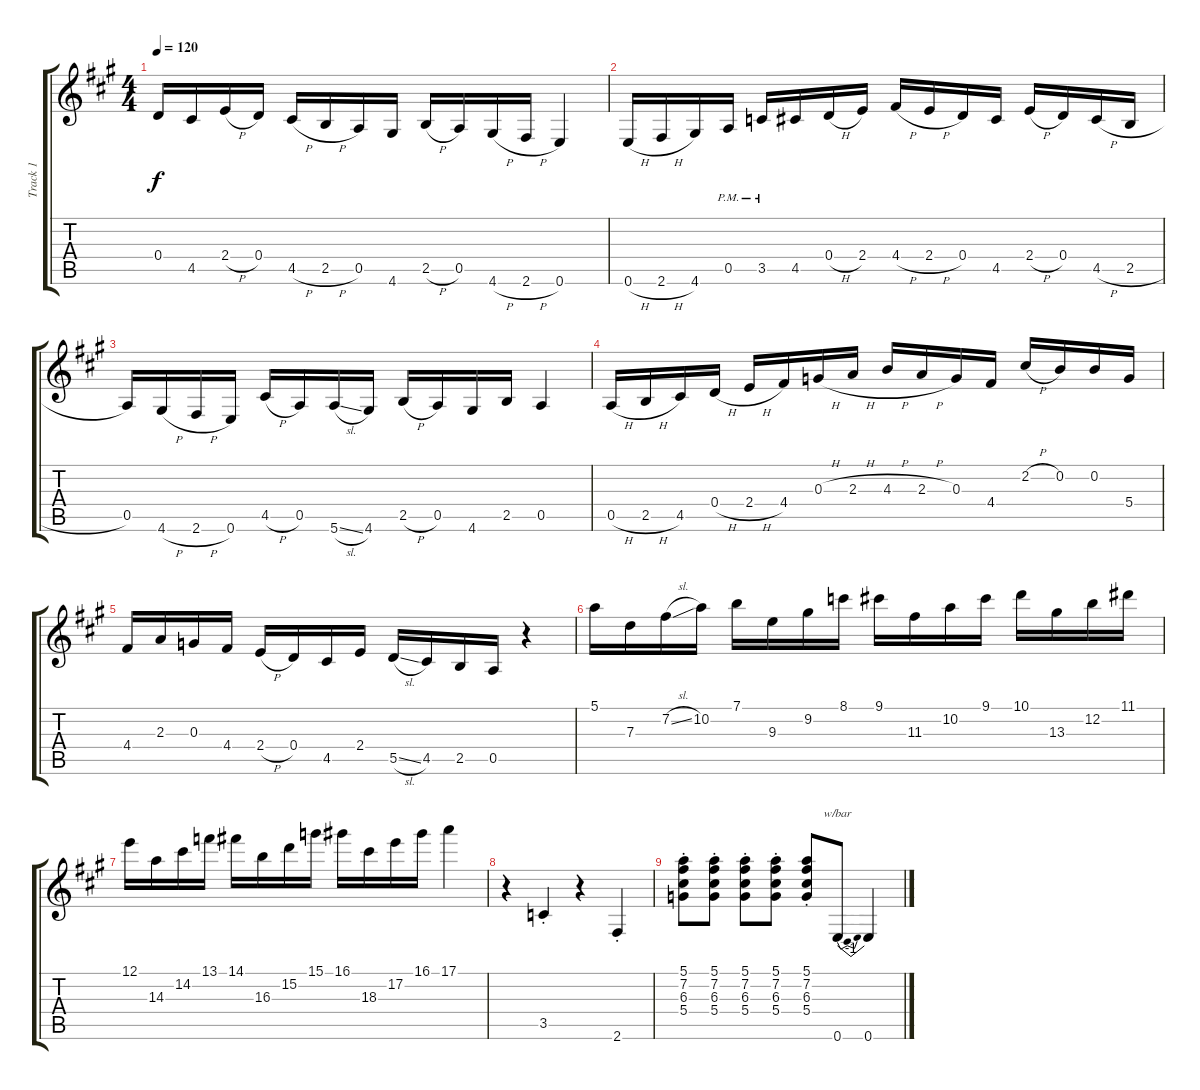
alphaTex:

\track ("Track 1" "Track 1") {instrument electricguitarjazz}
\staff {score tabs}
\tuning (E4 B3 G3 D3 A2 E2) {hide}
\ts (4 4)
\tempo 120
\clef g2
\ks a
0.4.16{dy f} 4.5.16 2.4{h}.16 0.4.16 4.5{h}.16 2.5{h}.16 0.5.16 4.6.16 2.5{h}.16 0.5.16 4.6{h}.16 2.6{h}.16 0.6.4 |
0.6{h}.16 2.6{h}.16 4.6.16 0.5{pm}.16 3.5{pm}.16 4.5.16 0.4{h}.16 2.4.16 4.4{h}.16 2.4{h}.16 0.4.16 4.5.16 2.4{h}.16 0.4.16 4.5{h}.16 2.5{h}.16 |
0.5.16 4.6{h}.16 2.6{h}.16 0.6.16 4.5{h}.16 0.5.16 5.6{sl}.16 4.6.16 2.5{h}.16 0.5.16 4.6.16 2.5.16 0.5.4 |
0.5{h}.16 2.5{h}.16 4.5.16 0.4{h}.16 2.4{h}.16 4.4.16 0.3{h}.16 2.3{h}.16 4.3{h}.16 2.3{h}.16 0.3.16 4.4.16 2.2{h}.16 0.2.16 0.2.16 5.4.16 |
4.4.16 2.3.16 0.3.16 4.4.16 2.4{h}.16 0.4.16 4.5.16 2.4.16 5.5{sl}.16 4.5.16 2.5.16 0.5.16 r.4 |
5.1.16 7.3.16 7.2{sl}.16 10.2.16 7.1.16 9.3.16 9.2.16 8.1.16 9.1.16 11.3.16 10.2.16 9.1.16 10.1.16 13.3.16 12.2.16 11.1.16 |
12.1.16 14.3.16 14.2.16 13.1.16 14.1.16 16.3.16 15.2.16 15.1.16 16.1.16 18.3.16 17.2.16 16.1.16 17.1.4 |
r.4 3.5{st}.4 r.4 2.6{st}.4 |
(5.1{st} 7.2 6.3 5.4).8 (5.1{st} 7.2 6.3 5.4).8 (5.1{st} 7.2 6.3 5.4).8 (5.1{st} 7.2 6.3 5.4).8 (5.1 7.2 6.3 5.4{st}).8 0.6.8{tbe (dip default 0 0 30 -4 60 0)} 0.6.4
